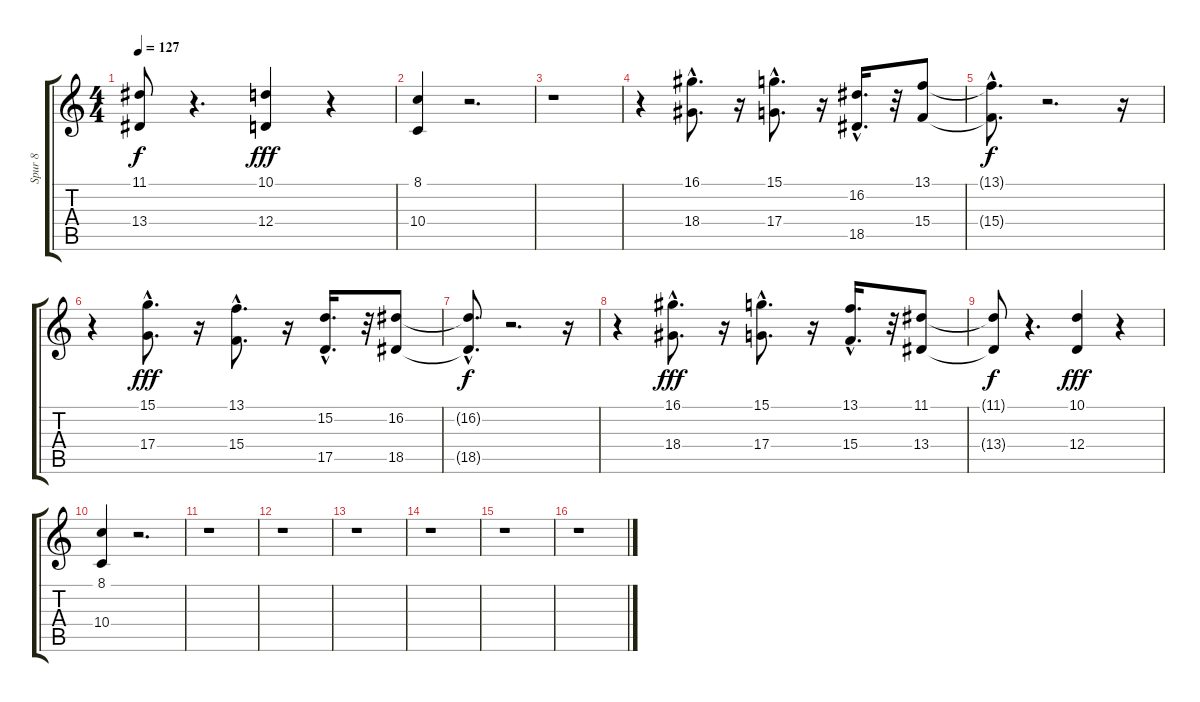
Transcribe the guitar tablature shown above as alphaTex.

\track ("Spur 8" "Spur 8") {instrument fx5brightness}
\staff {score tabs}
\tuning (E4 B3 G3 D3 A2 E2) {hide}
\ts (4 4)
\tempo 127
\clef g2
\ks c
(11.1{t} 13.4{t}).8{dy f} r.4{d} (10.1 12.4).4{dy fff} r.4 |
(8.1 10.4).4 r.2{d} |
r.1 |
r.4 (16.1{hac} 18.4{hac}).8{d} r.16 (15.1{hac} 17.4{hac}).8{d} r.16 (16.2{hac} 18.5{hac}).16{d} r.32 (13.1 15.4).8 |
(13.1{hac t} 15.4{hac t}).8{d dy f} r.2{d} r.16 |
r.4 (15.1{hac} 17.4{hac}).8{d dy fff} r.16 (13.1{hac} 15.4{hac}).8{d} r.16 (15.2{hac} 17.5{hac}).16{d} r.32 (16.2 18.5).8 |
(16.2{hac t} 18.5{hac t}).8{d dy f} r.2{d} r.16 |
r.4 (16.1{hac} 18.4{hac}).8{d dy fff} r.16 (15.1{hac} 17.4{hac}).8{d} r.16 (13.1{hac} 15.4{hac}).16{d} r.32 (11.1 13.4).8 |
(11.1{t} 13.4{t}).8{dy f} r.4{d} (10.1 12.4).4{dy fff} r.4 |
(8.1 10.4).4 r.2{d} |
r.1 |
r.1 |
r.1 |
r.1 |
r.1 |
r.1
